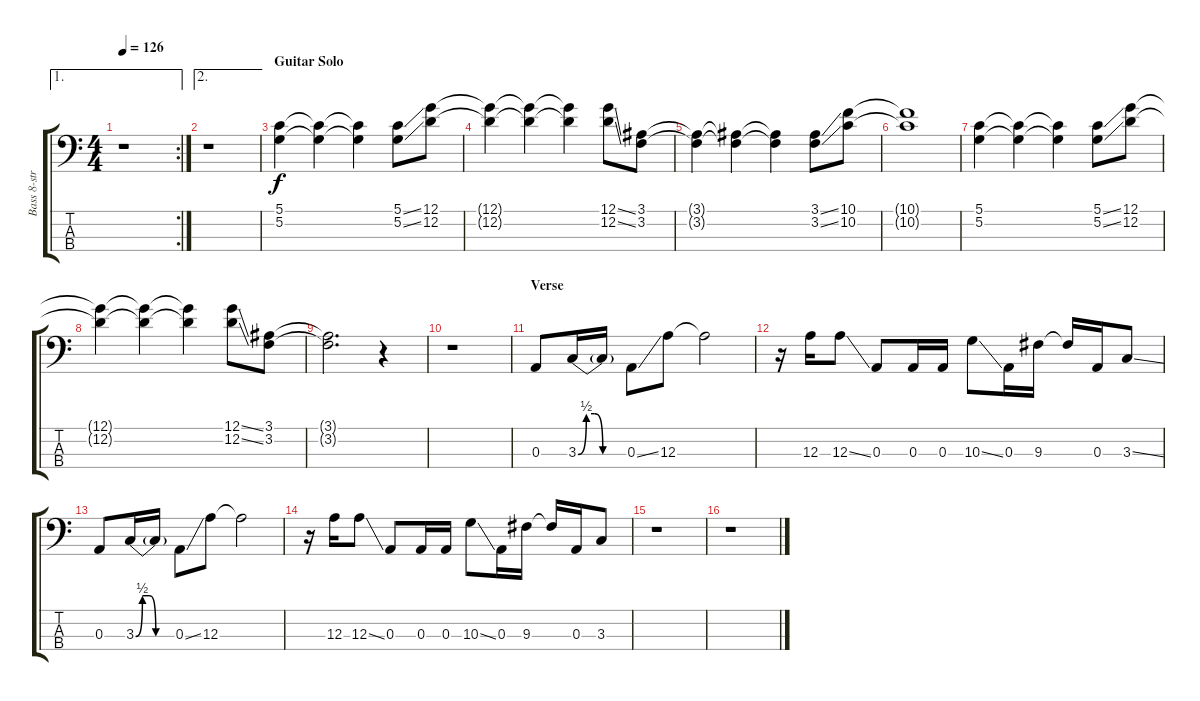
\track ("Bass 8-string" "Bass 8-str") {instrument fretlessbass}
\staff {score tabs}
\tuning (G2 D2 A1 E1) {hide}
\ae 1
\rc 2
\ts (4 4)
\tempo 126
\clef f4
\ks c
r.1{dy f} |
\ae 2
r.1 |
\section ("" "Guitar Solo")
(5.1 5.2).4 (5.1{t} 5.2{t}).4 (5.1{t} 5.2{t}).4 (5.1{ss} 5.2{ss}).8 (12.1 12.2).8 |
(12.1{t} 12.2{t}).4 (12.1{t} 12.2{t}).4 (12.1{t} 12.2{t}).4 (12.1{ss} 12.2{ss}).8 (3.1 3.2).8 |
(3.1{t} 3.2{t}).4 (3.1{t} 3.2{t}).4 (3.1{t} 3.2{t}).4 (3.1{ss} 3.2{ss}).8 (10.1 10.2).8 |
(10.1{t} 10.2{t}).1 |
(5.1 5.2).4 (5.1{t} 5.2{t}).4 (5.1{t} 5.2{t}).4 (5.1{ss} 5.2{ss}).8 (12.1 12.2).8 |
(12.1{t} 12.2{t}).4 (12.1{t} 12.2{t}).4 (12.1{t} 12.2{t}).4 (12.1{ss} 12.2{ss}).8 (3.1 3.2).8 |
(3.1{t} 3.2{t}).2{d} r.4 |
r.1 |
\section ("" "Verse")
0.3.8 3.3{be (custom 0 0 10 2 20 2 30 0 60 0)}.16 3.3{t}.16 0.3{ss}.8 12.3.8 12.3{t}.2 |
r.16 12.3.16 12.3{ss}.8 0.3.8 0.3.16 0.3.16 10.3{ss}.8 0.3.16 9.3.16 9.3{t}.16 0.3.16 3.3{ss}.8 |
0.3.8 3.3{be (custom 0 0 10 2 20 2 30 0 60 0)}.16 3.3{t}.16 0.3{ss}.8 12.3.8 12.3{t}.2 |
r.16 12.3.16 12.3{ss}.8 0.3.8 0.3.16 0.3.16 10.3{ss}.8 0.3.16 9.3.16 9.3{t}.16 0.3.16 3.3.8 |
r.1 |
r.1
